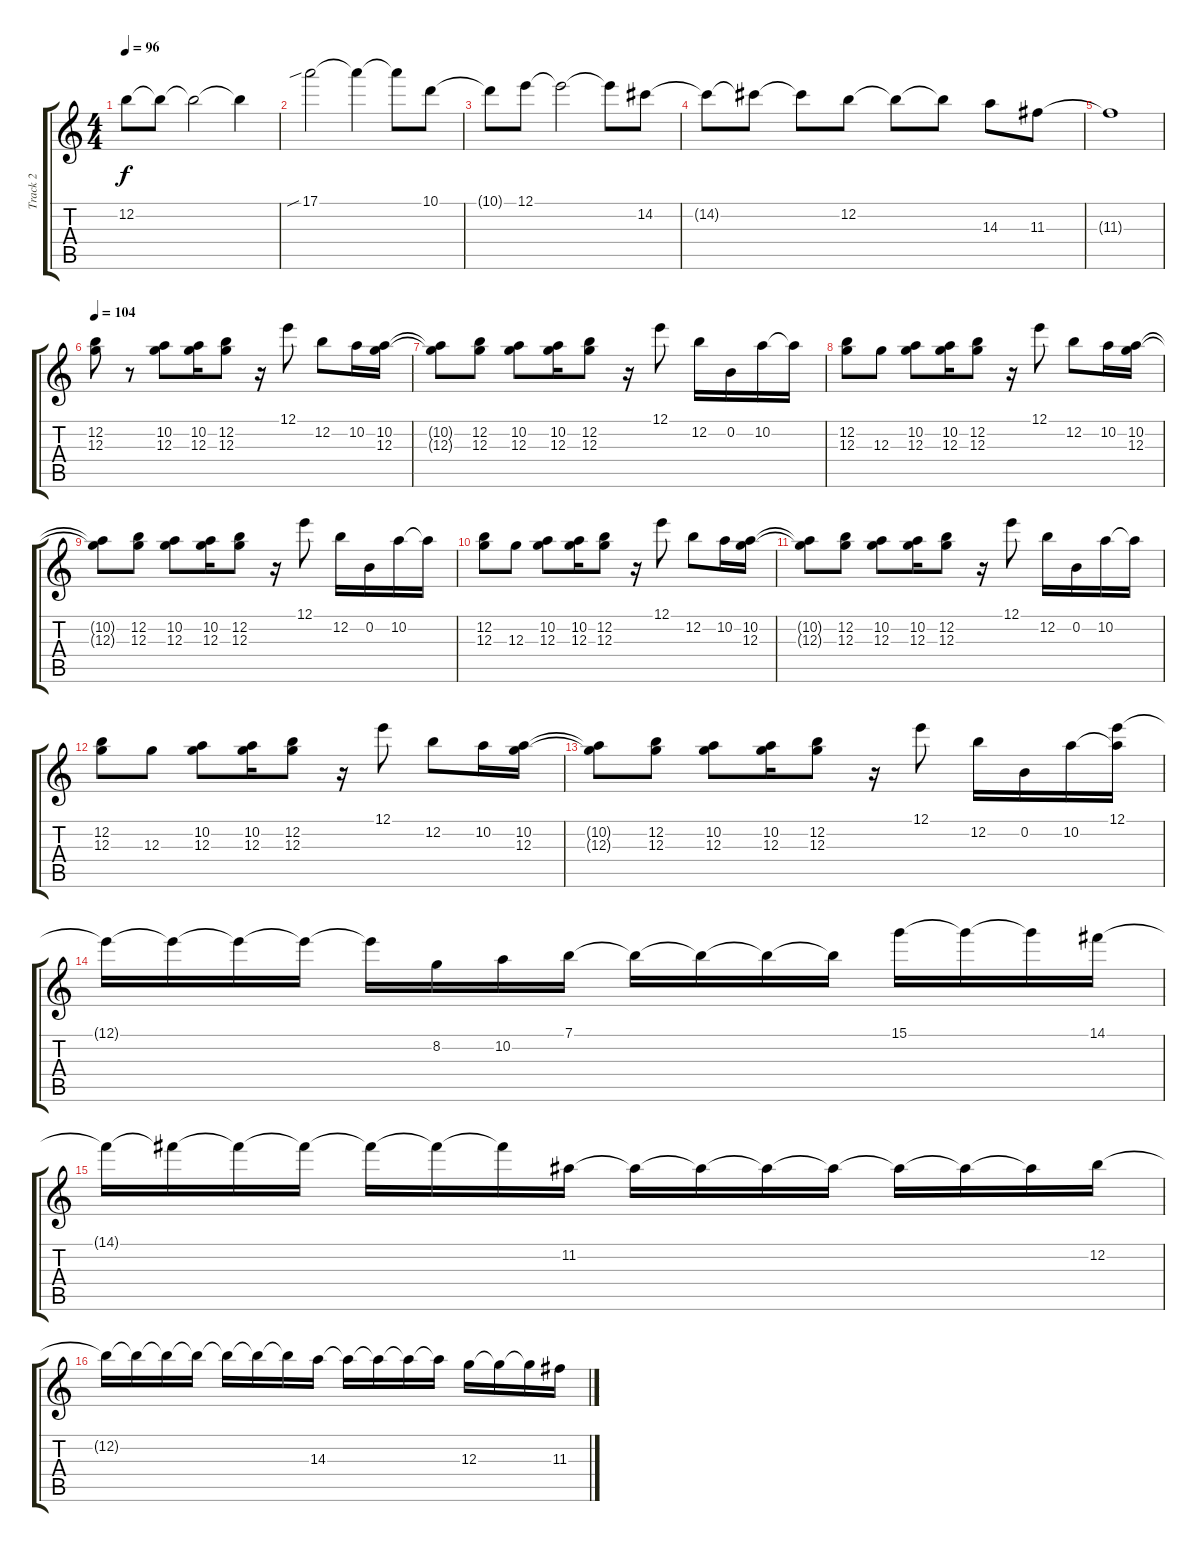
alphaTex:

\track ("Track 2" "Track 2") {instrument electricguitarjazz}
\staff {score tabs}
\tuning (E4 B3 G3 D3 A2 D2) {hide}
\ts (4 4)
\tempo 96
\clef g2
\ks c
12.2{t}.8{dy f} 12.2{t}.8 12.2{t}.2 12.2{t}.4 |
17.1{sib}.2 17.1{t}.4 17.1{t}.8 10.1.8 |
10.1{t}.8 12.1.8 12.1{t}.2 12.1{t}.8 14.2.8 |
14.2{t}.8 14.2{t}.8 14.2{t}.8 12.2.8 12.2{t}.8 12.2{t}.8 14.3.8 11.3.8 |
11.3{t}.1 |
\tempo 104
(12.2 12.3).8{instrument overdrivenguitar} r.8 (10.2 12.3).8 (10.2 12.3).16 (12.2 12.3).8 r.16 12.1.8 12.2.8 10.2.16 (10.2 12.3).16 |
(10.2{t} 12.3{t}).8 (12.2 12.3).8 (10.2 12.3).8 (10.2 12.3).16 (12.2 12.3).8 r.16 12.1.8 12.2.16 0.2.16 10.2.16 10.2{t}.16 |
(12.2 12.3).8 12.3.8 (10.2 12.3).8 (10.2 12.3).16 (12.2 12.3).8 r.16 12.1.8 12.2.8 10.2.16 (10.2 12.3).16 |
(10.2{t} 12.3{t}).8 (12.2 12.3).8 (10.2 12.3).8 (10.2 12.3).16 (12.2 12.3).8 r.16 12.1.8 12.2.16 0.2.16 10.2.16 10.2{t}.16 |
(12.2 12.3).8 12.3.8 (10.2 12.3).8 (10.2 12.3).16 (12.2 12.3).8 r.16 12.1.8 12.2.8 10.2.16 (10.2 12.3).16 |
(10.2{t} 12.3{t}).8 (12.2 12.3).8 (10.2 12.3).8 (10.2 12.3).16 (12.2 12.3).8 r.16 12.1.8 12.2.16 0.2.16 10.2.16 10.2{t}.16 |
(12.2 12.3).8 12.3.8 (10.2 12.3).8 (10.2 12.3).16 (12.2 12.3).8 r.16 12.1.8 12.2.8 10.2.16 (10.2 12.3).16 |
(10.2{t} 12.3{t}).8 (12.2 12.3).8 (10.2 12.3).8 (10.2 12.3).16 (12.2 12.3).8 r.16 12.1.8 12.2.16 0.2.16 10.2.16 (12.1 10.2{t}).16 |
12.1{t}.16 12.1{t}.16 12.1{t}.16 12.1{t}.16 12.1{t}.16 8.2.16 10.2.16 7.1.16 7.1{t}.16 7.1{t}.16 7.1{t}.16 7.1{t}.16 15.1.16 15.1{t}.16 15.1{t}.16 14.1.16 |
14.1{t}.16 14.1{t}.16 14.1{t}.16 14.1{t}.16 14.1{t}.16 14.1{t}.16 14.1{t}.16 11.2.16 11.2{t}.16 11.2{t}.16 11.2{t}.16 11.2{t}.16 11.2{t}.16 11.2{t}.16 11.2{t}.16 12.2.16 |
12.2{t}.16 12.2{t}.16 12.2{t}.16 12.2{t}.16 12.2{t}.16 12.2{t}.16 12.2{t}.16 14.3.16 14.3{t}.16 14.3{t}.16 14.3{t}.16 14.3{t}.16 12.3.16 12.3{t}.16 12.3{t}.16 11.3.16
